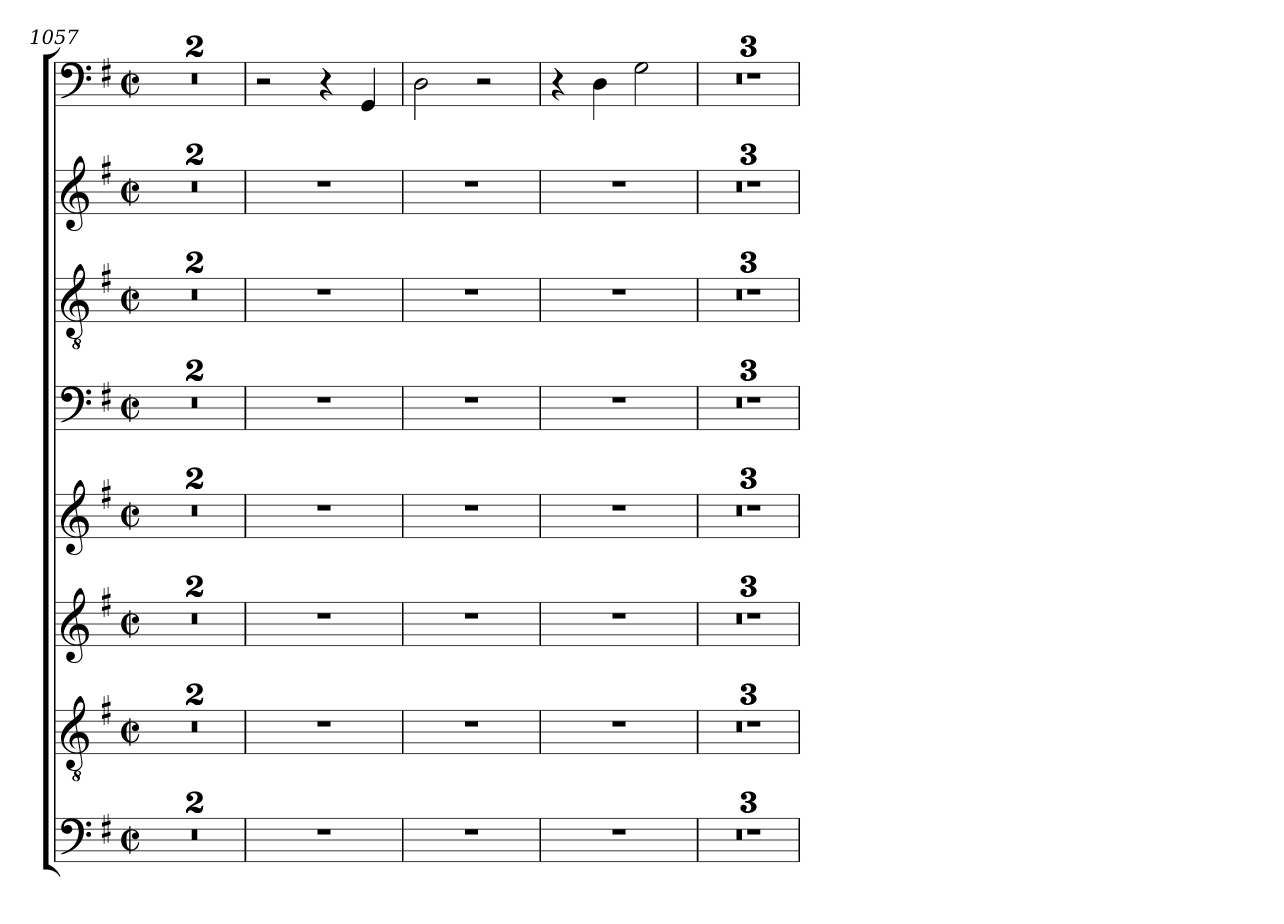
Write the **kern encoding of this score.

**kern	**kern	**kern	**kern	**kern	**kern	**kern	**kern
*part8	*part7	*part6	*part5	*part4	*part3	*part2	*part1
*staff8	*staff7	*staff6	*staff5	*staff4	*staff3	*staff2	*staff1
*clefF4	*clefGv2	*clefG2	*clefG2	*clefF4	*clefGv2	*clefG2	*clefF4
*k[f#]	*k[f#]	*k[f#]	*k[f#]	*k[f#]	*k[f#]	*k[f#]	*k[f#]
*G:	*G:	*G:	*G:	*G:	*G:	*G:	*G:
*M2/2	*M2/2	*M2/2	*M2/2	*M2/2	*M2/2	*M2/2	*M2/2
*met(c|)	*met(c|)	*met(c|)	*met(c|)	*met(c|)	*met(c|)	*met(c|)	*met(c|)
=1057	=1057	=1057	=1057	=1057	=1057	=1057	=1057
1r	1r	1r	1r	1r	1r	1r	1r
=1058	=1058	=1058	=1058	=1058	=1058	=1058	=1058
1r	1r	1r	1r	1r	1r	1r	1r
!!LO:LB:g=z
=1059	=1059	=1059	=1059	=1059	=1059	=1059	=1059
1r	1r	1r	1r	1r	1r	1r	2r
.	.	.	.	.	.	.	4r
.	.	.	.	.	.	.	4GG/
=1060	=1060	=1060	=1060	=1060	=1060	=1060	=1060
1r	1r	1r	1r	1r	1r	1r	2D\
.	.	.	.	.	.	.	2r
=1061	=1061	=1061	=1061	=1061	=1061	=1061	=1061
1r	1r	1r	1r	1r	1r	1r	4r
.	.	.	.	.	.	.	4D\
.	.	.	.	.	.	.	2G\
=1062	=1062	=1062	=1062	=1062	=1062	=1062	=1062
1r	1r	1r	1r	1r	1r	1r	1r
=1063	=1063	=1063	=1063	=1063	=1063	=1063	=1063
1r	1r	1r	1r	1r	1r	1r	1r
=1064	=1064	=1064	=1064	=1064	=1064	=1064	=1064
1r	1r	1r	1r	1r	1r	1r	1r
=	=	=	=	=	=	=	=
*-	*-	*-	*-	*-	*-	*-	*-
